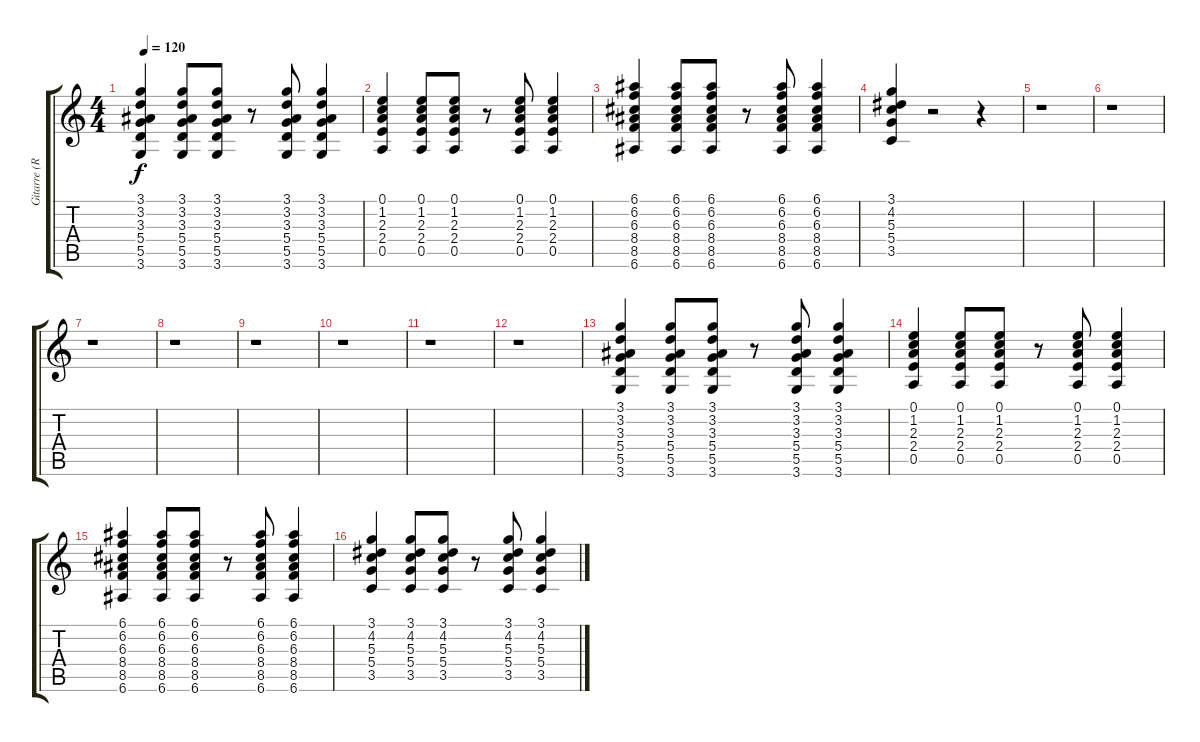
\track ("Gitarre (Rytthmus)" "Gitarre (R") {instrument acousticguitarsteel}
\staff {score tabs}
\tuning (E4 B3 G3 D3 A2 E2) {hide}
\ts (4 4)
\tempo 120
\clef g2
\ks c
(3.1 3.2 3.3 5.4 5.5 3.6).4{dy f} (3.1 3.2 3.3 5.4 5.5 3.6).8 (3.1 3.2 3.3 5.4 5.5 3.6).8 r.8 (3.1 3.2 3.3 5.4 5.5 3.6).8 (3.1 3.2 3.3 5.4 5.5 3.6).4 |
(0.1 1.2 2.3 2.4 0.5).4 (0.1 1.2 2.3 2.4 0.5).8 (0.1 1.2 2.3 2.4 0.5).8 r.8 (0.1 1.2 2.3 2.4 0.5).8 (0.1 1.2 2.3 2.4 0.5).4 |
(6.1 6.2 6.3 8.4 8.5 6.6).4 (6.1 6.2 6.3 8.4 8.5 6.6).8 (6.1 6.2 6.3 8.4 8.5 6.6).8 r.8 (6.1 6.2 6.3 8.4 8.5 6.6).8 (6.1 6.2 6.3 8.4 8.5 6.6).4 |
(3.1 4.2 5.3 5.4 3.5).4 r.2 r.4 |
r.1 |
r.1 |
r.1 |
r.1 |
r.1 |
r.1 |
r.1 |
r.1 |
(3.1 3.2 3.3 5.4 5.5 3.6).4 (3.1 3.2 3.3 5.4 5.5 3.6).8 (3.1 3.2 3.3 5.4 5.5 3.6).8 r.8 (3.1 3.2 3.3 5.4 5.5 3.6).8 (3.1 3.2 3.3 5.4 5.5 3.6).4 |
(0.1 1.2 2.3 2.4 0.5).4 (0.1 1.2 2.3 2.4 0.5).8 (0.1 1.2 2.3 2.4 0.5).8 r.8 (0.1 1.2 2.3 2.4 0.5).8 (0.1 1.2 2.3 2.4 0.5).4 |
(6.1 6.2 6.3 8.4 8.5 6.6).4 (6.1 6.2 6.3 8.4 8.5 6.6).8 (6.1 6.2 6.3 8.4 8.5 6.6).8 r.8 (6.1 6.2 6.3 8.4 8.5 6.6).8 (6.1 6.2 6.3 8.4 8.5 6.6).4 |
(3.1 4.2 5.3 5.4 3.5).4 (3.1 4.2 5.3 5.4 3.5).8 (3.1 4.2 5.3 5.4 3.5).8 r.8 (3.1 4.2 5.3 5.4 3.5).8 (3.1 4.2 5.3 5.4 3.5).4
